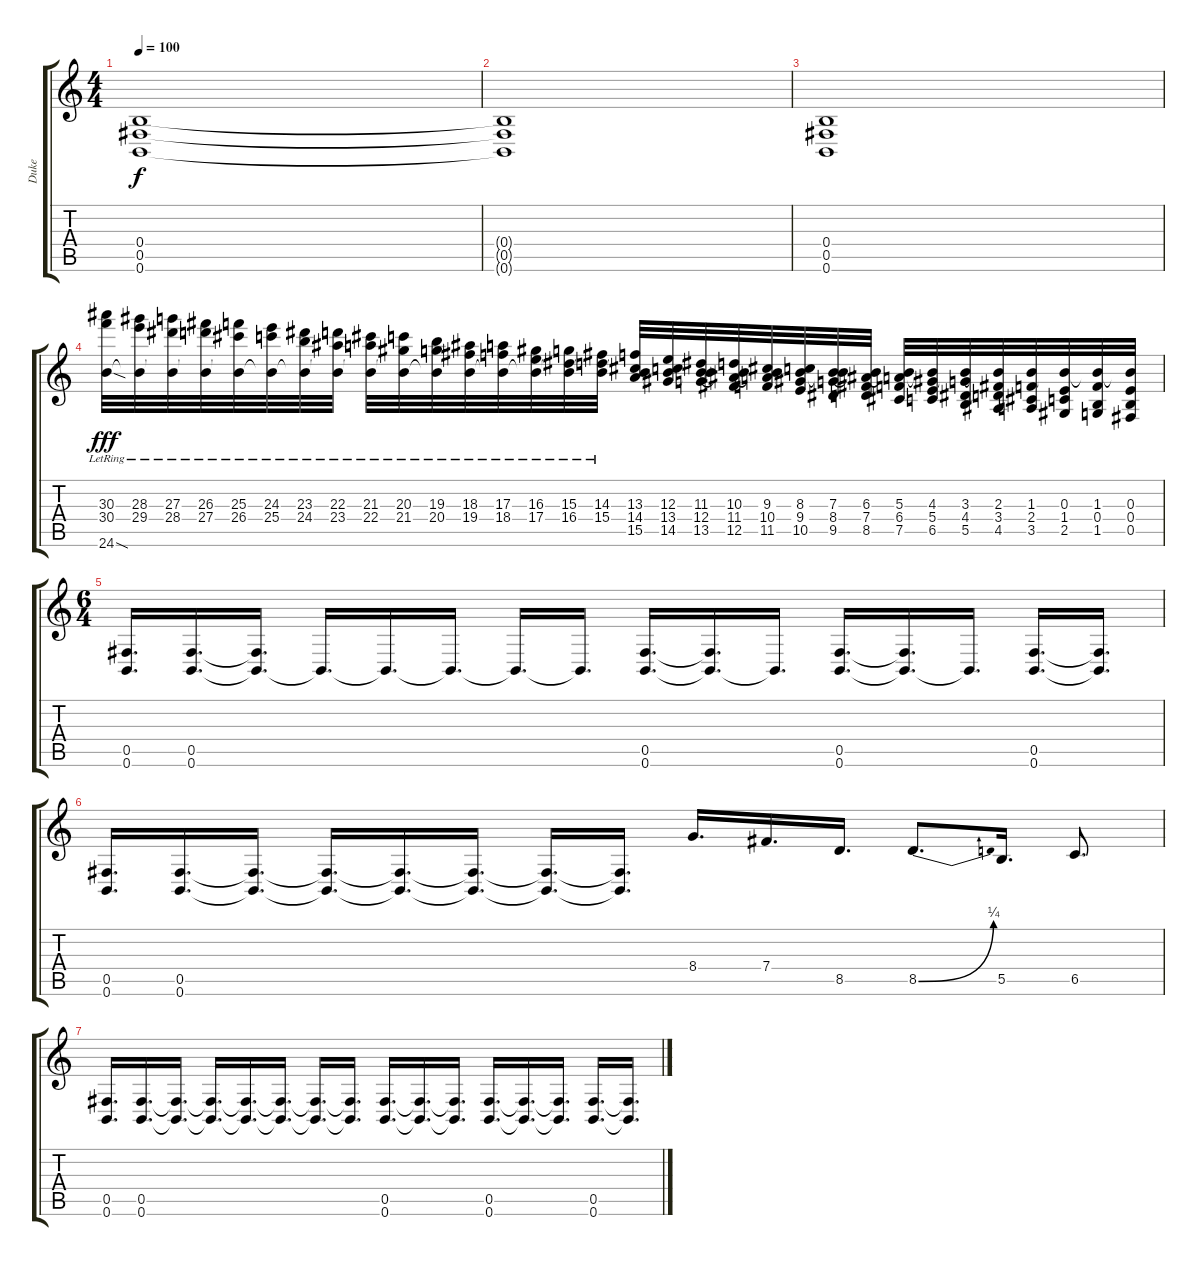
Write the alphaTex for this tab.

\track ("Duke" "Duke") {instrument overdrivenguitar}
\staff {score tabs}
\tuning (Db4 Ab3 E3 B2 Gb2 B1) {hide}
\ts (4 4)
\tempo 100
\clef g2
\ks c
(0.4{t} 0.5{t} 0.6{t}).1{dy f} |
(0.4{t} 0.5{t} 0.6{t}).1 |
(0.4 0.5 0.6).1 |
(30.3{lr} 30.4{lr} 24.6{sod}).32{dy fff volume 6 instrument guitarfretnoise} (28.3{lr} 29.4{lr} 24.6{t}).32{volume 16} (27.3{lr} 28.4{lr} 24.6{t}).32 (26.3{lr} 27.4{lr} 24.6{t}).32 (25.3{lr} 26.4{lr} 24.6{t}).32 (24.3{lr} 25.4{lr} 24.6{t}).32 (23.3{lr} 24.4{lr} 24.6{t}).32 (22.3{lr} 23.4{lr} 24.6{t}).32 (21.3{lr} 22.4{lr} 24.6{t}).32 (20.3{lr} 21.4{lr} 24.6{t}).32 (19.3{lr} 20.4{lr} 24.6{t}).32 (18.3{lr} 19.4{lr} 24.6{t}).32 (17.3{lr} 18.4{lr} 24.6{t}).32 (16.3{lr} 17.4{lr} 24.6{t}).32 (15.3{lr} 16.4{lr} 24.6{t}).32 (14.3{lr} 15.4{lr} 24.6{t}).32 (13.3 14.4 15.5 24.6{t}).32 (12.3 13.4 14.5 24.6{t}).32 (11.3 12.4 13.5 24.6{t}).32 (10.3 11.4 12.5 24.6{t}).32 (9.3 10.4 11.5 24.6{t}).32 (8.3 9.4 10.5 24.6{t}).32 (7.3 8.4 9.5 24.6{t}).32 (6.3 7.4 8.5 24.6{t}).32 (5.3 6.4 7.5 24.6{t}).32 (4.3 5.4 6.5 24.6{t}).32 (3.3 4.4 5.5 24.6{t}).32 (2.3 3.4 4.5 24.6{t}).32 (1.3 2.4 3.5 24.6{t}).32 (0.3 1.4 2.5 24.6{t}).32 (1.3 0.4 1.5 24.6{t}).32 (0.3 0.4 0.5 24.6{t}).32 |
\ts (6 4)
(0.5 0.6).16{d instrument overdrivenguitar} (0.5 0.6).16{d} (0.5{t} 0.6{t}).16{d} 0.6{t}.16{d} 0.6{t}.16{d} 0.6{t}.16{d} 0.6{t}.16{d} 0.6{t}.16{d} (0.5 0.6).16{d} (0.5{t} 0.6{t}).16{d} 0.6{t}.16{d} (0.5 0.6).16{d} (0.5{t} 0.6{t}).16{d} 0.6{t}.16{d} (0.5 0.6).16{d} (0.5{t} 0.6{t}).16{d} |
(0.5 0.6).16{d} (0.5 0.6).16{d} (0.5{t} 0.6{t}).16{d} (0.5{t} 0.6{t}).16{d} (0.5{t} 0.6{t}).16{d} (0.5{t} 0.6{t}).16{d} (0.5{t} 0.6{t}).16{d} (0.5{t} 0.6{t}).16{d} 8.4.16{d} 7.4.16{d} 8.5.16{d} 8.5{be (bend 0 0 60 1)}.8{d} 5.5.16{d} 6.5.8{d} |
(0.5 0.6).16{d} (0.5 0.6).16{d} (0.5{t} 0.6{t}).16{d} (0.5{t} 0.6{t}).16{d} (0.5{t} 0.6{t}).16{d} (0.5{t} 0.6{t}).16{d} (0.5{t} 0.6{t}).16{d} (0.5{t} 0.6{t}).16{d} (0.5 0.6).16{d} (0.5{t} 0.6{t}).16{d} (0.5{t} 0.6{t}).16{d} (0.5 0.6).16{d} (0.5{t} 0.6{t}).16{d} (0.5{t} 0.6{t}).16{d} (0.5 0.6).16{d} (0.5{t} 0.6{t}).16{d}
